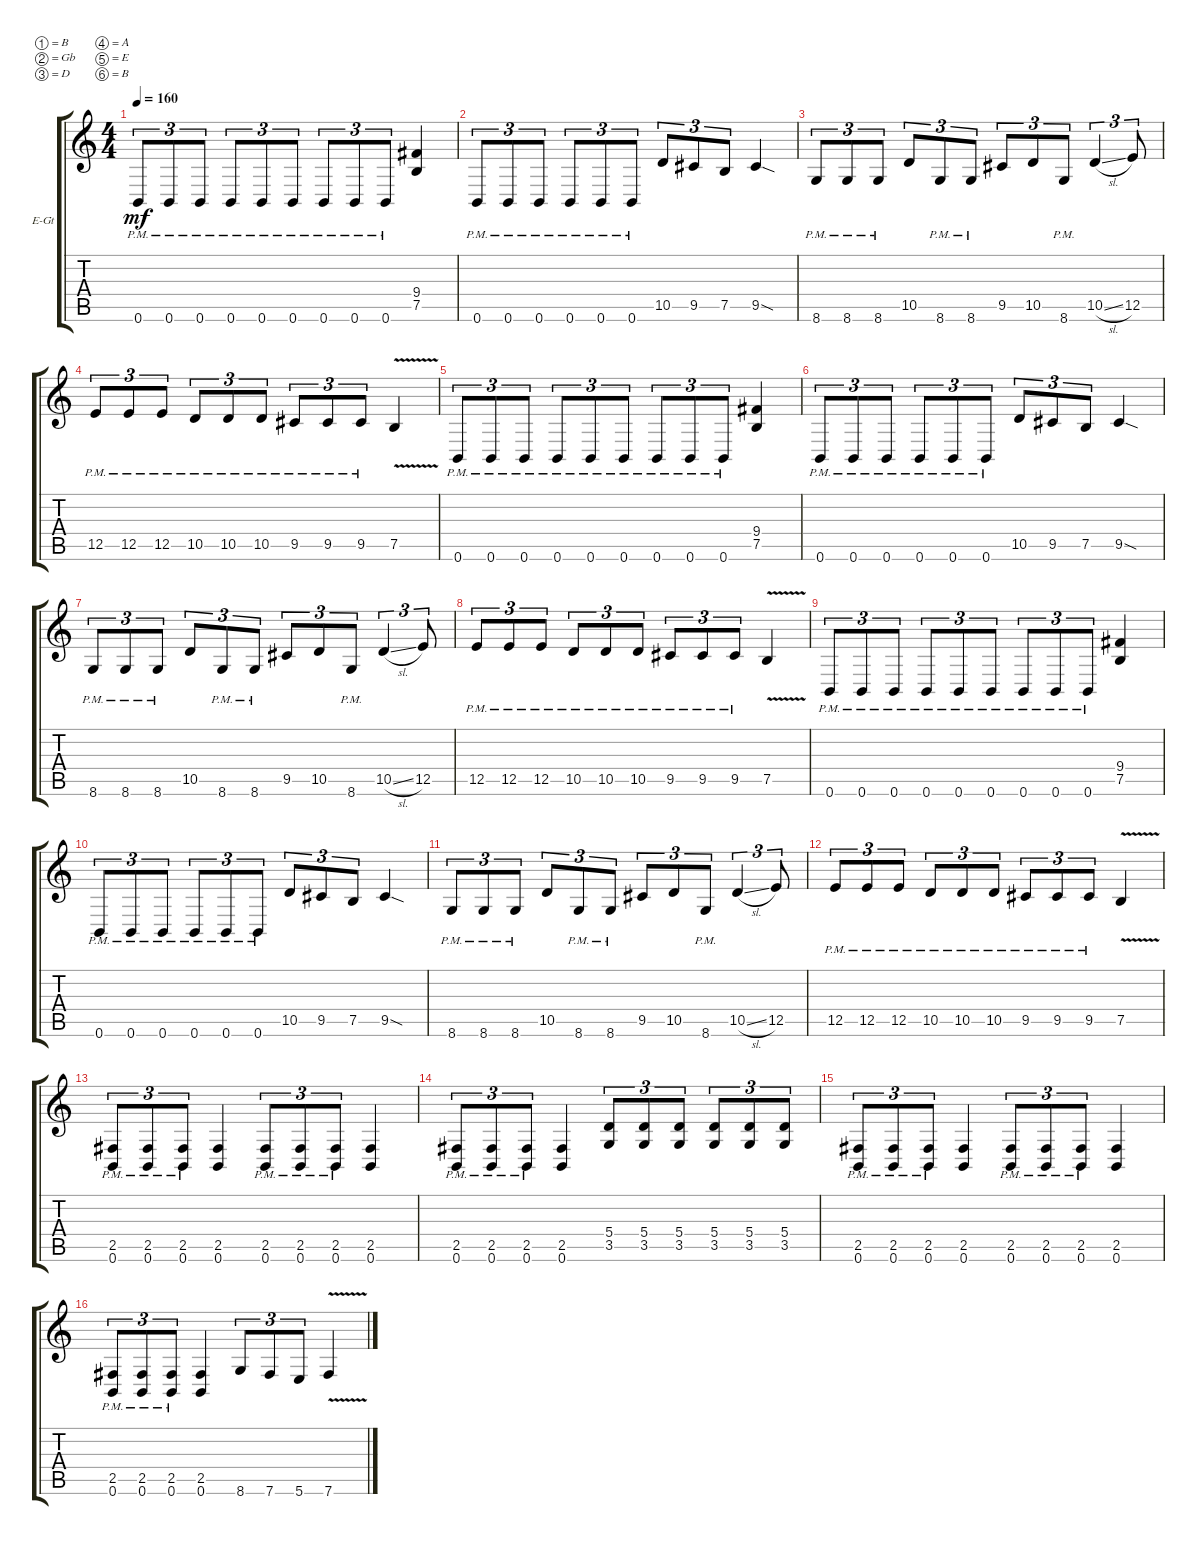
\bracketExtendMode groupsimilarinstruments
\firstSystemTrackNameOrientation horizontal
\otherSystemsTrackNameOrientation horizontal
\track ("Guitar 2" "E-Gt") {instrument distortionguitar}
\staff {score tabs}
\tuning (B3 Gb3 D3 A2 E2 B1)
\ts (4 4)
\tempo 160
\clef g2
\ks c
0.6{pm}.8{tu (3 2) dy mf} 0.6{pm}.8{tu (3 2)} 0.6{pm}.8{tu (3 2)} 0.6{pm}.8{tu (3 2)} 0.6{pm}.8{tu (3 2)} 0.6{pm}.8{tu (3 2)} 0.6{pm}.8{tu (3 2)} 0.6{pm}.8{tu (3 2)} 0.6{pm}.8{tu (3 2)} (7.5 9.4).4 |
0.6{pm}.8{tu (3 2)} 0.6{pm}.8{tu (3 2)} 0.6{pm}.8{tu (3 2)} 0.6{pm}.8{tu (3 2)} 0.6{pm}.8{tu (3 2)} 0.6{pm}.8{tu (3 2)} 10.5.8{tu (3 2)} 9.5.8{tu (3 2)} 7.5.8{tu (3 2)} 9.5{sod}.4 |
8.6{pm}.8{tu (3 2)} 8.6{pm}.8{tu (3 2)} 8.6{pm}.8{tu (3 2)} 10.5.8{tu (3 2)} 8.6{pm}.8{tu (3 2)} 8.6{pm}.8{tu (3 2)} 9.5.8{tu (3 2)} 10.5.8{tu (3 2)} 8.6{pm}.8{tu (3 2)} 10.5{sl}.4{tu (3 2)} 12.5.8{tu (3 2)} |
12.5{pm}.8{tu (3 2)} 12.5{pm}.8{tu (3 2)} 12.5{pm}.8{tu (3 2)} 10.5{pm}.8{tu (3 2)} 10.5{pm}.8{tu (3 2)} 10.5{pm}.8{tu (3 2)} 9.5{pm}.8{tu (3 2)} 9.5{pm}.8{tu (3 2)} 9.5{pm}.8{tu (3 2)} 7.5{v}.4 |
0.6{pm}.8{tu (3 2)} 0.6{pm}.8{tu (3 2)} 0.6{pm}.8{tu (3 2)} 0.6{pm}.8{tu (3 2)} 0.6{pm}.8{tu (3 2)} 0.6{pm}.8{tu (3 2)} 0.6{pm}.8{tu (3 2)} 0.6{pm}.8{tu (3 2)} 0.6{pm}.8{tu (3 2)} (7.5 9.4).4 |
0.6{pm}.8{tu (3 2)} 0.6{pm}.8{tu (3 2)} 0.6{pm}.8{tu (3 2)} 0.6{pm}.8{tu (3 2)} 0.6{pm}.8{tu (3 2)} 0.6{pm}.8{tu (3 2)} 10.5.8{tu (3 2)} 9.5.8{tu (3 2)} 7.5.8{tu (3 2)} 9.5{sod}.4 |
8.6{pm}.8{tu (3 2)} 8.6{pm}.8{tu (3 2)} 8.6{pm}.8{tu (3 2)} 10.5.8{tu (3 2)} 8.6{pm}.8{tu (3 2)} 8.6{pm}.8{tu (3 2)} 9.5.8{tu (3 2)} 10.5.8{tu (3 2)} 8.6{pm}.8{tu (3 2)} 10.5{sl}.4{tu (3 2)} 12.5.8{tu (3 2)} |
12.5{pm}.8{tu (3 2)} 12.5{pm}.8{tu (3 2)} 12.5{pm}.8{tu (3 2)} 10.5{pm}.8{tu (3 2)} 10.5{pm}.8{tu (3 2)} 10.5{pm}.8{tu (3 2)} 9.5{pm}.8{tu (3 2)} 9.5{pm}.8{tu (3 2)} 9.5{pm}.8{tu (3 2)} 7.5{v}.4 |
0.6{pm}.8{tu (3 2)} 0.6{pm}.8{tu (3 2)} 0.6{pm}.8{tu (3 2)} 0.6{pm}.8{tu (3 2)} 0.6{pm}.8{tu (3 2)} 0.6{pm}.8{tu (3 2)} 0.6{pm}.8{tu (3 2)} 0.6{pm}.8{tu (3 2)} 0.6{pm}.8{tu (3 2)} (7.5 9.4).4 |
0.6{pm}.8{tu (3 2)} 0.6{pm}.8{tu (3 2)} 0.6{pm}.8{tu (3 2)} 0.6{pm}.8{tu (3 2)} 0.6{pm}.8{tu (3 2)} 0.6{pm}.8{tu (3 2)} 10.5.8{tu (3 2)} 9.5.8{tu (3 2)} 7.5.8{tu (3 2)} 9.5{sod}.4 |
8.6{pm}.8{tu (3 2)} 8.6{pm}.8{tu (3 2)} 8.6{pm}.8{tu (3 2)} 10.5.8{tu (3 2)} 8.6{pm}.8{tu (3 2)} 8.6{pm}.8{tu (3 2)} 9.5.8{tu (3 2)} 10.5.8{tu (3 2)} 8.6{pm}.8{tu (3 2)} 10.5{sl}.4{tu (3 2)} 12.5.8{tu (3 2)} |
12.5{pm}.8{tu (3 2)} 12.5{pm}.8{tu (3 2)} 12.5{pm}.8{tu (3 2)} 10.5{pm}.8{tu (3 2)} 10.5{pm}.8{tu (3 2)} 10.5{pm}.8{tu (3 2)} 9.5{pm}.8{tu (3 2)} 9.5{pm}.8{tu (3 2)} 9.5{pm}.8{tu (3 2)} 7.5{v}.4 |
(0.6{pm} 2.5).8{tu (3 2)} (0.6{pm} 2.5).8{tu (3 2)} (0.6{pm} 2.5).8{tu (3 2)} (0.6 2.5).4 (0.6{pm} 2.5).8{tu (3 2)} (0.6{pm} 2.5).8{tu (3 2)} (0.6{pm} 2.5).8{tu (3 2)} (0.6 2.5).4 |
(0.6{pm} 2.5).8{tu (3 2)} (0.6{pm} 2.5).8{tu (3 2)} (0.6{pm} 2.5).8{tu (3 2)} (0.6 2.5).4 (3.5 5.4).8{tu (3 2)} (3.5 5.4).8{tu (3 2)} (3.5 5.4).8{tu (3 2)} (3.5 5.4).8{tu (3 2)} (3.5 5.4).8{tu (3 2)} (3.5 5.4).8{tu (3 2)} |
(0.6{pm} 2.5).8{tu (3 2)} (0.6{pm} 2.5).8{tu (3 2)} (0.6{pm} 2.5).8{tu (3 2)} (0.6 2.5).4 (0.6{pm} 2.5).8{tu (3 2)} (0.6{pm} 2.5).8{tu (3 2)} (0.6{pm} 2.5).8{tu (3 2)} (0.6 2.5).4 |
(0.6{pm} 2.5).8{tu (3 2)} (0.6{pm} 2.5).8{tu (3 2)} (0.6{pm} 2.5).8{tu (3 2)} (0.6 2.5).4 8.6.8{tu (3 2)} 7.6.8{tu (3 2)} 5.6.8{tu (3 2)} 7.6{v}.4
